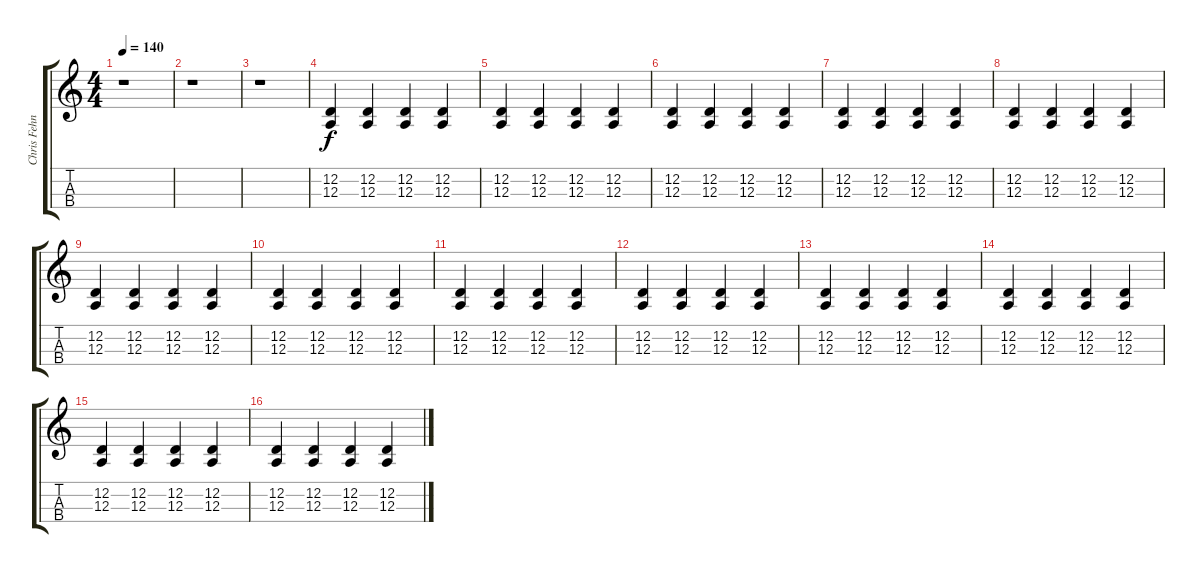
\track ("Chris Fehn Pinokio" "Chris Fehn") {instrument melodictom}
\staff {score tabs}
\tuning (G3 D3 A2 E2) {hide}
\ts (4 4)
\tempo 140
\clef g2
\ks c
r.1{dy f} |
r.1 |
r.1 |
(12.2 12.3).4 (12.2 12.3).4 (12.2 12.3).4 (12.2 12.3).4 |
(12.2 12.3).4 (12.2 12.3).4 (12.2 12.3).4 (12.2 12.3).4 |
(12.2 12.3).4 (12.2 12.3).4 (12.2 12.3).4 (12.2 12.3).4 |
(12.2 12.3).4 (12.2 12.3).4 (12.2 12.3).4 (12.2 12.3).4 |
(12.2 12.3).4 (12.2 12.3).4 (12.2 12.3).4 (12.2 12.3).4 |
(12.2 12.3).4 (12.2 12.3).4 (12.2 12.3).4 (12.2 12.3).4 |
(12.2 12.3).4 (12.2 12.3).4 (12.2 12.3).4 (12.2 12.3).4 |
(12.2 12.3).4 (12.2 12.3).4 (12.2 12.3).4 (12.2 12.3).4 |
(12.2 12.3).4 (12.2 12.3).4 (12.2 12.3).4 (12.2 12.3).4 |
(12.2 12.3).4 (12.2 12.3).4 (12.2 12.3).4 (12.2 12.3).4 |
(12.2 12.3).4 (12.2 12.3).4 (12.2 12.3).4 (12.2 12.3).4 |
(12.2 12.3).4 (12.2 12.3).4 (12.2 12.3).4 (12.2 12.3).4 |
(12.2 12.3).4 (12.2 12.3).4 (12.2 12.3).4 (12.2 12.3).4
